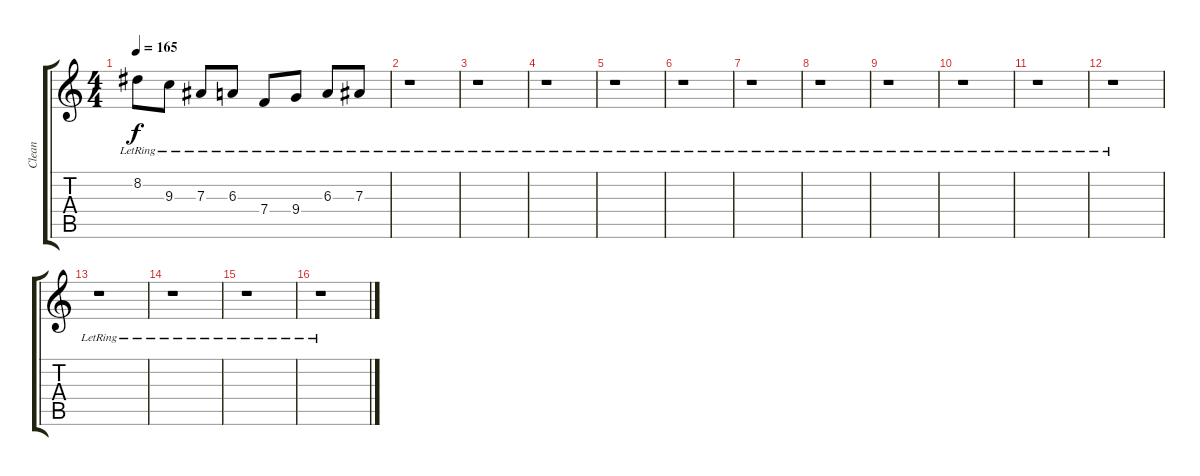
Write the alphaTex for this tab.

\track ("Clean" "Clean") {instrument electricguitarclean}
\staff {score tabs}
\tuning (C4 G3 Eb3 Bb2 F2 C2) {hide}
\ts (4 4)
\tempo 165
\clef g2
\ks c
8.2{lr}.8{dy f} 9.3{lr}.8 7.3{lr}.8 6.3{lr}.8 7.4{lr}.8 9.4{lr}.8 6.3{lr}.8 7.3{lr}.8 |
r.1 |
r.1 |
r.1 |
r.1 |
r.1 |
r.1 |
r.1 |
r.1 |
r.1 |
r.1 |
r.1 |
r.1 |
r.1 |
r.1 |
r.1
